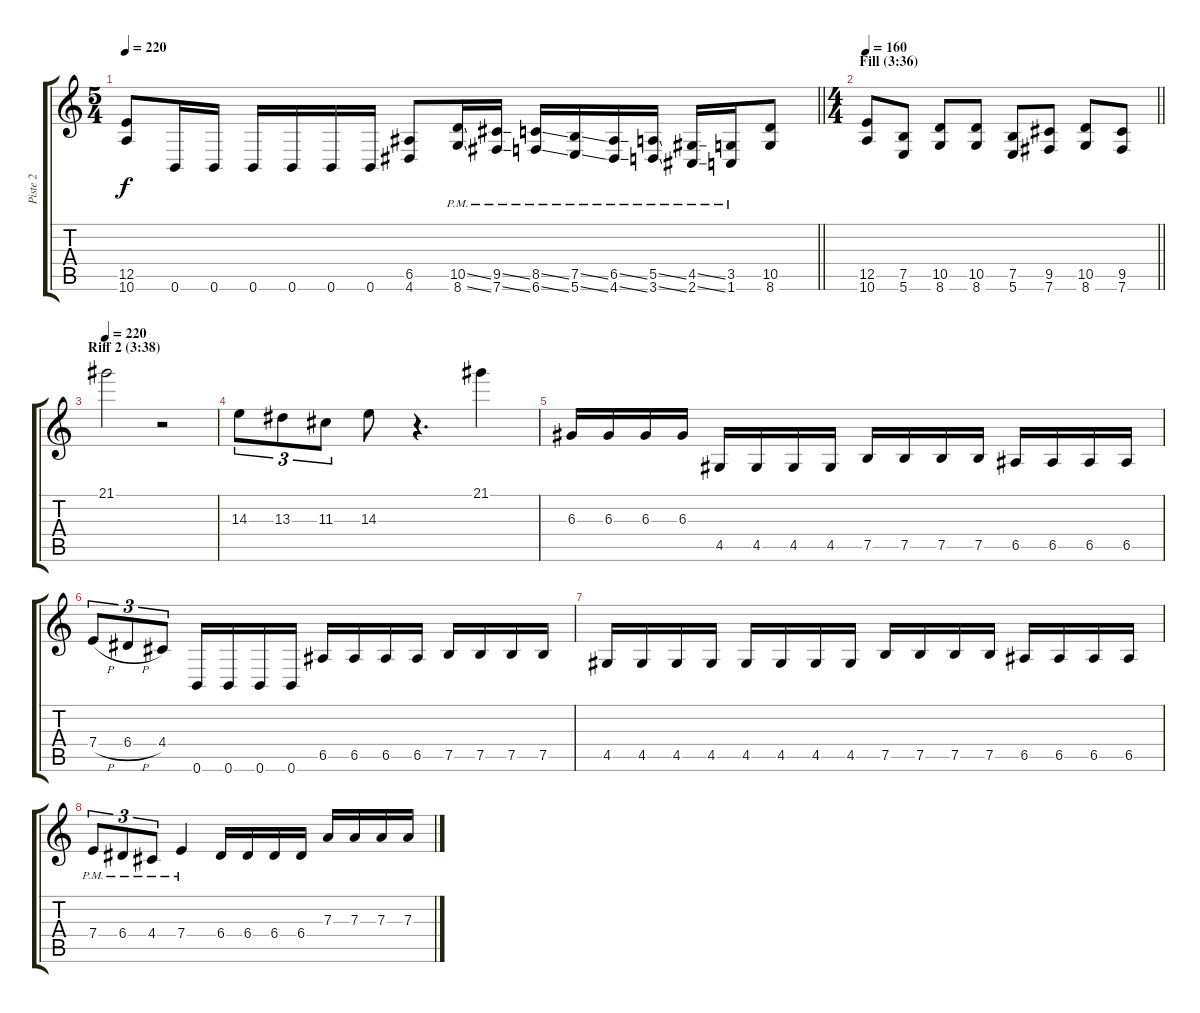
\track ("Piste 2" "Piste 2") {instrument overdrivenguitar}
\staff {score tabs}
\tuning (B3 Gb3 D3 A2 E2 B1) {hide}
\ts (5 4)
\tempo 220
\clef g2
\barLineRight lightlight
\ks c
(12.5 10.6).8{dy f} 0.6.16 0.6.16 0.6.16 0.6.16 0.6.16 0.6.16 (6.5 4.6).8 (10.5{ss pm} 8.6{ss pm}).16 (9.5{ss pm} 7.6{ss pm}).16 (8.5{ss pm} 6.6{ss pm}).16 (7.5{ss pm} 5.6{ss pm}).16 (6.5{ss pm} 4.6{ss pm}).16 (5.5{ss pm} 3.6{ss pm}).16 (4.5{ss pm} 2.6{ss pm}).16 (3.5{pm} 1.6{pm}).16 (10.5 8.6).8 |
\ts (4 4)
\section ("" "Fill (3:36)")
\tempo 160
\barLineRight lightlight
(12.5 10.6).8 (7.5 5.6).8 (10.5 8.6).8 (10.5 8.6).8 (7.5 5.6).8 (9.5 7.6).8 (10.5 8.6).8 (9.5 7.6).8 |
\section ("" "Riff 2 (3:38)")
\tempo 220
21.1.2{volume 12 balance 8 instrument orchestrahit} r.2 |
14.3.8{tu (3 2)} 13.3.8{tu (3 2)} 11.3.8{tu (3 2)} 14.3.8 r.4{d} 21.1.4 |
6.3.16{volume 10 balance 0 instrument overdrivenguitar} 6.3.16 6.3.16 6.3.16 4.5.16 4.5.16 4.5.16 4.5.16 7.5.16 7.5.16 7.5.16 7.5.16 6.5.16 6.5.16 6.5.16 6.5.16 |
7.4{h}.8{tu (3 2)} 6.4{h}.8{tu (3 2)} 4.4.8{tu (3 2)} 0.6.16 0.6.16 0.6.16 0.6.16 6.5.16 6.5.16 6.5.16 6.5.16 7.5.16 7.5.16 7.5.16 7.5.16 |
4.5.16 4.5.16 4.5.16 4.5.16 4.5.16 4.5.16 4.5.16 4.5.16 7.5.16 7.5.16 7.5.16 7.5.16 6.5.16 6.5.16 6.5.16 6.5.16 |
7.4{pm}.8{tu (3 2)} 6.4{pm}.8{tu (3 2)} 4.4{pm}.8{tu (3 2)} 7.4{pm}.4 6.4.16 6.4.16 6.4.16 6.4.16 7.3.16 7.3.16 7.3.16 7.3.16
